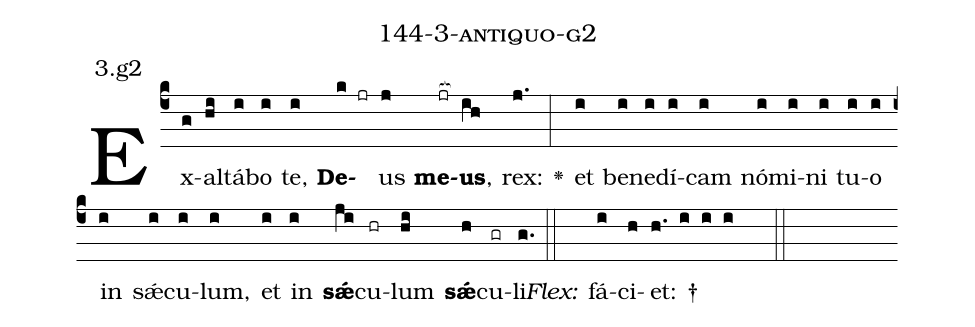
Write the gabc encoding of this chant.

name: 144-3-antiquo-g2;
annotation: 3.g2;
%%
(c4)Ex(g)al(hi)tá(i)bo(i) te,(i) <b>De</b>(k jr)us(j) <b>me</b>(jr[ocb:1{])<b>us</b>,(ih[ocb:0}]) rex:(j.) <v>\greheightstar</v>(:) et(i) be(i)ne(i)dí(i)cam(i) nó(i)mi(i)ni(i) tu(i)o(i) in(i) sǽ(i)cu(i)lum,(i) et(i) in(i) <b>sǽ</b>(ji)cu(hr)lum(hi) <b>sǽ</b>(h)cu(gr)li.(g.) (::)
<i>Flex:</i>()  fá(i)ci(h)et: †(h. i i i  ::)

%E(i) u(i) o(ji) u(hi) a(h) e.(g.) (::)
